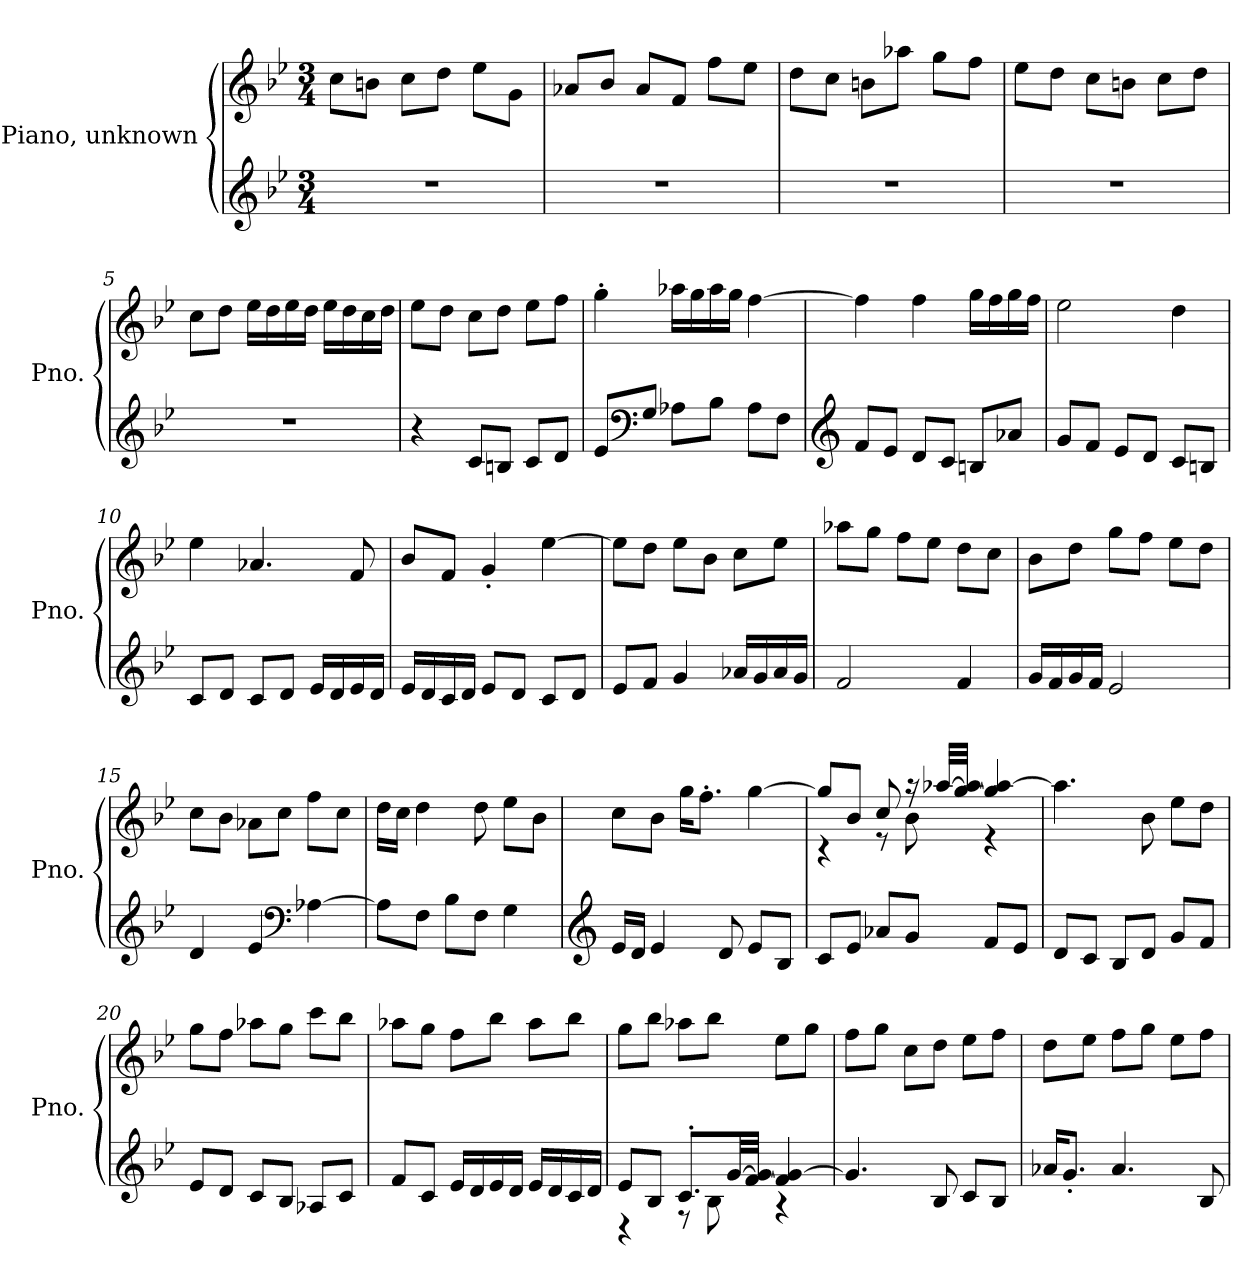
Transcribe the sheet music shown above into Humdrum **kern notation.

**kern	**kern
*part1	*part1
*staff2	*staff1
*I"Piano, unknown	*
*I'Pno.	*
*clefG2	*clefG2
*k[b-e-]	*k[b-e-]
*M3/4	*M3/4
*MM131	*MM131
=1	=1
2.r	8cc\L
.	8bn\J
.	8cc\L
.	8dd\J
.	8ee-\L
.	8g\J
=2	=2
2.r	8a-X/L
.	8b-/J
.	8a-/L
.	8f/J
.	8ff\L
.	8ee-\J
=3	=3
2.r	8dd\L
.	8cc\J
.	8bn\L
.	8aa-X\J
.	8gg\L
.	8ff\J
=4	=4
2.r	8ee-\L
.	8dd\J
.	8cc\L
.	8bn\J
.	8cc\L
.	8dd\J
=5	=5
2.r	8cc\L
.	8dd\J
.	16ee-\LL
.	16dd\
.	16ee-\
.	16dd\JJ
.	16ee-\LL
.	16dd\
.	16cc\
.	16dd\JJ
!!LO:LB:g=z
=6	=6
4r	8ee-\L
.	8dd\J
8c/L	8cc\L
8Bn/J	8dd\J
8c/L	8ee-\L
8d/J	8ff\J
=7	=7
8e-/L	4gg'\
*clefF4	*
8G/J	.
8A-X\L	16aa-X\LL
.	16gg\
8B-\J	16aa-\
.	16gg\JJ
8A-\L	[4ff\
8F\J	.
=8	=8
*clefG2	*
8f/L	4ff\]
8e-/J	.
8d/L	4ff\
8c/J	.
8Bn/L	16gg\LL
.	16ff\
8a-X/J	16gg\
.	16ff\JJ
=9	=9
8g/L	2ee-\
8f/J	.
8e-/L	.
8d/J	.
8c/L	4dd\
8Bn/J	.
!!LO:LB:g=z
=10	=10
8c/L	4ee-\
8d/J	.
8c/L	4.a-X/
8d/J	.
16e-/LL	.
16d/	.
16e-/	8f/
16d/JJ	.
=11	=11
16e-/LL	8b-/L
16d/	.
16c/	8f/J
16d/JJ	.
8e-/L	4g'/
8d/J	.
8c/L	[4ee-\
8d/J	.
=12	=12
8e-/L	8ee-\L]
8f/J	8dd\J
4g/	8ee-\L
.	8b-\J
16a-X/LL	8cc\L
16g/	.
16a-/	8ee-\J
16g/JJ	.
=13	=13
2f/	8aa-X\L
.	8gg\J
.	8ff\L
.	8ee-\J
4f/	8dd\L
.	8cc\J
=14	=14
16g/LL	8b-\L
16f/	.
16g/	8dd\J
16f/JJ	.
2e-/	8gg\L
.	8ff\J
.	8ee-\L
.	8dd\J
!!LO:LB:g=z
=15	=15
4d/	8cc\L
.	8b-\J
4e-/	8a-X\L
.	8cc\J
*clefF4	*
[4A-X\	8ff\L
.	8cc\J
=16	=16
8A-\L]	16dd\LL
.	16cc\JJ
8F\J	4dd\
8B-\L	.
8F\J	8dd\
4G\	8ee-\L
.	8b-\J
=17	=17
*clefG2	*
16e-/LL	8cc\L
16d/JJ	.
4e-/	8b-\J
.	16gg\KL
.	8.ff'\J
8d/	.
8e-/L	[4gg\
8B-/J	.
=18	=18
*	*^
8c/L	8gg/L]	4r
8e-/J	8b-/J	.
8a-X/L	8cc/	8r
8g/J	16r	8b-\
.	[32aa-X/LLL	.
.	[32gg/ 32aa-/]JJJ	.
8f/L	4gg/] [4aa-/	4r
8e-/J	.	.
*	*v	*v
!!LO:LB:g=z
=19	=19
8d/L	4.aa-\]
8c/J	.
8B-/L	.
8d/J	8b-\
8g/L	8ee-\L
8f/J	8dd\J
=20	=20
8e-/L	8gg\L
8d/J	8ff\J
8c/L	8aa-X\L
8B-/J	8gg\J
8A-X/L	8ccc\L
8c/J	8bb-\J
=21	=21
8f/L	8aa-X\L
8c/J	8gg\J
16e-/LL	8ff\L
16d/	.
16e-/	8bb-\J
16d/JJ	.
16e-/LL	8aa-\L
16d/	.
16c/	8bb-\J
16d/JJ	.
=22	=22
*^	*
8e-/L	4r	8gg\L
8B-/J	.	8bb-\J
8.c'/L	8r	8aa-X\L
.	8B-\	8bb-\J
[32g/LL	.	.
[32f/ 32g/]JJJ	.	.
4f/] [4g/	4r	8ee-\L
.	.	8gg\J
*v	*v	*
!!LO:LB:g=z
=23	=23
4.g/]	8ff\L
.	8gg\J
.	8cc\L
8B-/	8dd\J
8c/L	8ee-\L
8B-/J	8ff\J
=24	=24
16a-X/KL	8dd\L
8.g'/J	.
.	8ee-\J
4.a-/	8ff\L
.	8gg\J
.	8ee-\L
8B-/	8ff\J
=	=
*-	*-
